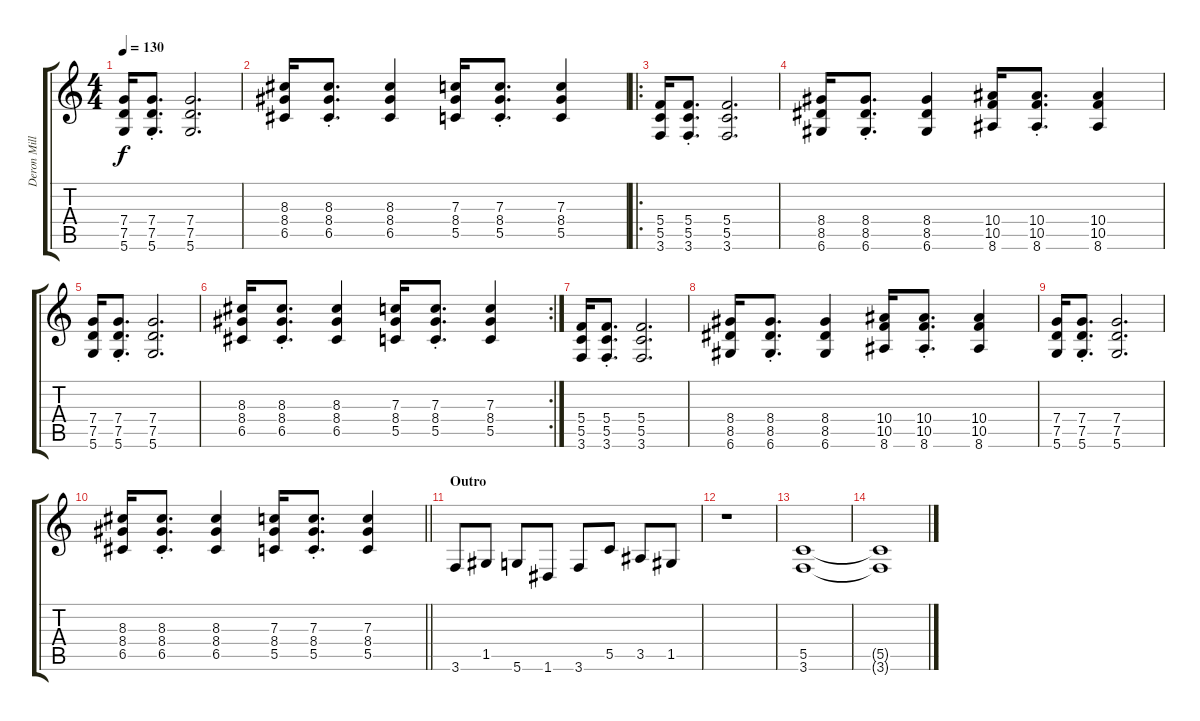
\track ("Deron Miller" "Deron Mill") {instrument distortionguitar}
\staff {score tabs}
\tuning (D4 A3 F3 C3 G2 D2) {hide}
\ts (4 4)
\tempo 130
\clef g2
\ks c
(7.4 7.5 5.6).16{dy f} (7.4{st} 7.5{st} 5.6{st}).8{d} (7.4 7.5 5.6).2{d} |
(8.3 8.4 6.5).16 (8.3{st} 8.4{st} 6.5{st}).8{d} (8.3 8.4 6.5).4 (7.3 8.4 5.5).16 (7.3{st} 8.4{st} 5.5{st}).8{d} (7.3 8.4 5.5).4 |
\ro
(5.4 5.5 3.6).16 (5.4{st} 5.5{st} 3.6{st}).8{d} (5.4 5.5 3.6).2{d} |
(8.4 8.5 6.6).16 (8.4{st} 8.5{st} 6.6{st}).8{d} (8.4 8.5 6.6).4 (10.4 10.5 8.6).16 (10.4{st} 10.5{st} 8.6{st}).8{d} (10.4 10.5 8.6).4 |
(7.4 7.5 5.6).16 (7.4{st} 7.5{st} 5.6{st}).8{d} (7.4 7.5 5.6).2{d} |
\rc 2
(8.3 8.4 6.5).16 (8.3{st} 8.4{st} 6.5{st}).8{d} (8.3 8.4 6.5).4 (7.3 8.4 5.5).16 (7.3{st} 8.4{st} 5.5{st}).8{d} (7.3 8.4 5.5).4 |
(5.4 5.5 3.6).16 (5.4{st} 5.5{st} 3.6{st}).8{d} (5.4 5.5 3.6).2{d} |
(8.4 8.5 6.6).16 (8.4{st} 8.5{st} 6.6{st}).8{d} (8.4 8.5 6.6).4 (10.4 10.5 8.6).16 (10.4{st} 10.5{st} 8.6{st}).8{d} (10.4 10.5 8.6).4 |
(7.4 7.5 5.6).16 (7.4{st} 7.5{st} 5.6{st}).8{d} (7.4 7.5 5.6).2{d} |
\barLineRight lightlight
(8.3 8.4 6.5).16 (8.3{st} 8.4{st} 6.5{st}).8{d} (8.3 8.4 6.5).4 (7.3 8.4 5.5).16 (7.3{st} 8.4{st} 5.5{st}).8{d} (7.3 8.4 5.5).4 |
\section ("" "Outro")
3.6.8 1.5.8 5.6.8 1.6.8 3.6.8 5.5.8 3.5.8 1.5.8 |
r.1 |
(5.5 3.6).1 |
(5.5{t} 3.6{t}).1
